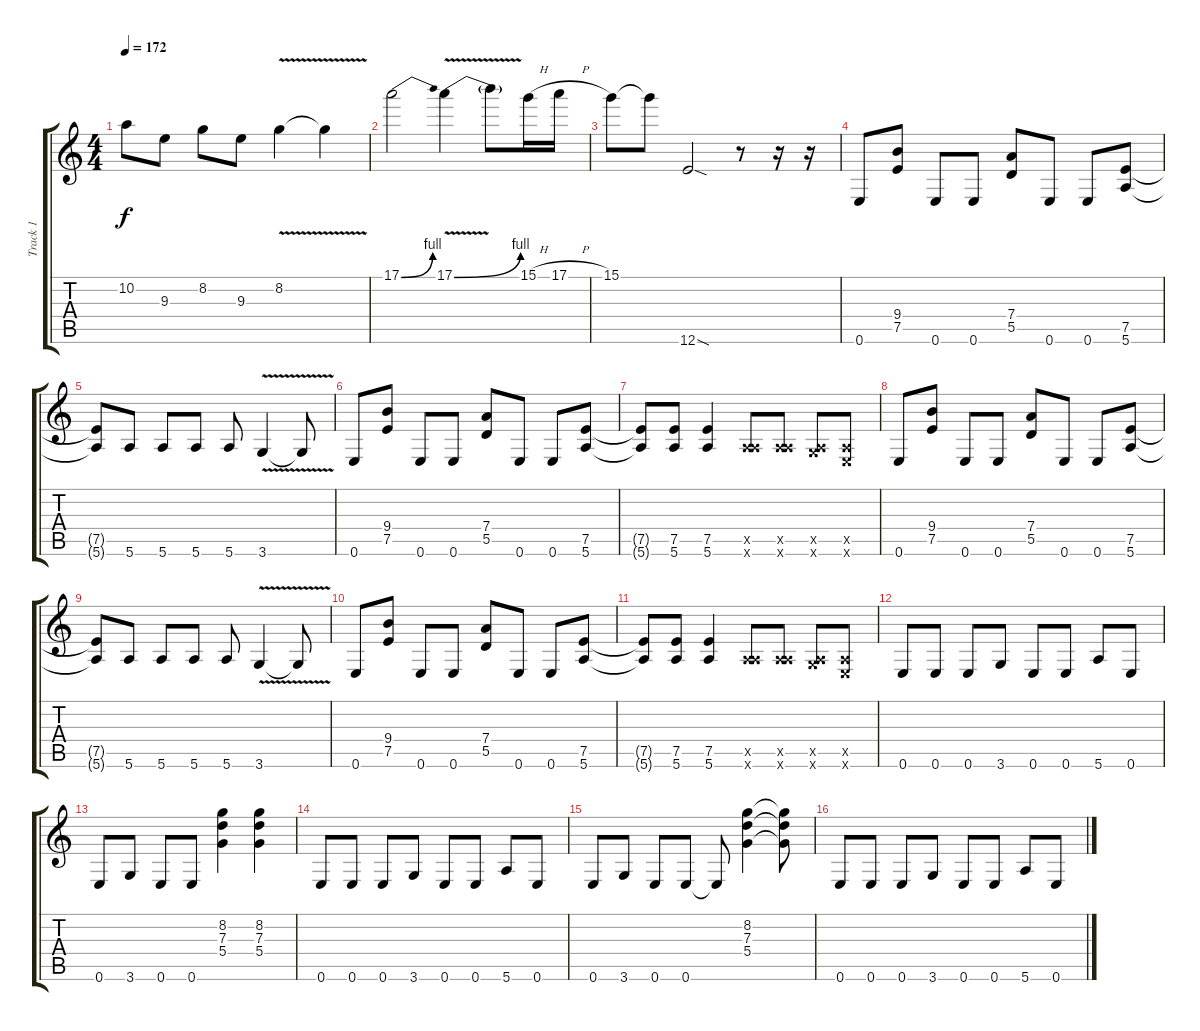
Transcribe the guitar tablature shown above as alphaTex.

\track ("Track 1" "Track 1") {instrument distortionguitar}
\staff {score tabs}
\tuning (E4 B3 G3 D3 A2 E2) {hide}
\ts (4 4)
\tempo 172
\clef g2
\ks c
10.2{t}.8{dy f} 9.3.8 8.2.8 9.3.8 8.2{v}.4 8.2{t}.4 |
17.1{be (bend 0 0 60 4)}.2 17.1{be (bend 0 0 60 4) v}.4 17.1{t}.8 15.1{h}.16 17.1{h}.16 |
15.1.8 15.1{t}.8 12.6{sod}.2 r.8 r.16 r.16 |
0.6.8 (9.4 7.5).8 0.6.8 0.6.8 (7.4 5.5).8 0.6.8 0.6.8 (7.5 5.6).8 |
(7.5{t} 5.6{t}).8 5.6.8 5.6.8 5.6.8 5.6.8 3.6{v}.4 3.6{t}.8 |
0.6.8 (9.4 7.5).8 0.6.8 0.6.8 (7.4 5.5).8 0.6.8 0.6.8 (7.5 5.6).8 |
(7.5{t} 5.6{t}).8 (7.5 5.6).8 (7.5 5.6).4 (0.5{x} 5.6{x}).8 (0.5{x} 5.6{x}).8 (0.5{x} 3.6{x}).8 (0.5{x} 0.6{x}).8 |
0.6.8 (9.4 7.5).8 0.6.8 0.6.8 (7.4 5.5).8 0.6.8 0.6.8 (7.5 5.6).8 |
(7.5{t} 5.6{t}).8 5.6.8 5.6.8 5.6.8 5.6.8 3.6{v}.4 3.6{t}.8 |
0.6.8 (9.4 7.5).8 0.6.8 0.6.8 (7.4 5.5).8 0.6.8 0.6.8 (7.5 5.6).8 |
(7.5{t} 5.6{t}).8 (7.5 5.6).8 (7.5 5.6).4 (0.5{x} 5.6{x}).8 (0.5{x} 5.6{x}).8 (0.5{x} 3.6{x}).8 (0.5{x} 0.6{x}).8 |
0.6.8 0.6.8 0.6.8 3.6.8 0.6.8 0.6.8 5.6.8 0.6.8 |
0.6.8 3.6.8 0.6.8 0.6.8 (8.2 7.3 5.4).4 (8.2 7.3 5.4).4 |
0.6.8 0.6.8 0.6.8 3.6.8 0.6.8 0.6.8 5.6.8 0.6.8 |
0.6.8 3.6.8 0.6.8 0.6.8 0.6{t}.8 (8.2 7.3 5.4).4 (8.2{t} 7.3{t} 5.4{t}).8 |
0.6.8 0.6.8 0.6.8 3.6.8 0.6.8 0.6.8 5.6.8 0.6.8
